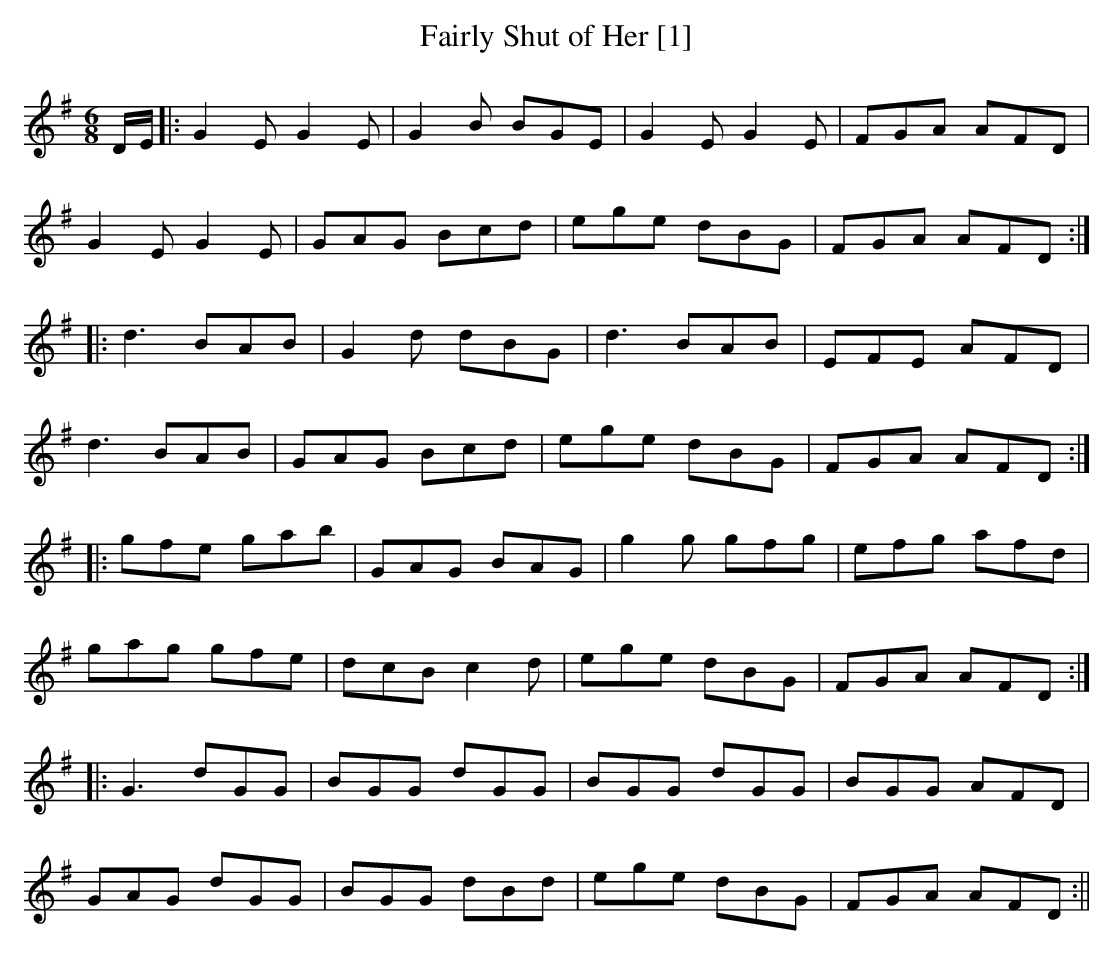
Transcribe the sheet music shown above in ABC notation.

X:1
T:Fairly Shut of Her [1]
M:6/8
L:1/8
K:G
D/2E/2|:G2 E G2 E|G2 B BGE|G2 E G2 E|FGA AFD|
G2 E G2 E|GAG Bcd|ege dBG|FGA AFD:|
|:d3 BAB|G2 d dBG|d3 BAB|EFE AFD|
d3 BAB|GAG Bcd|ege dBG|FGA AFD:|
|:gfe gab|GAG BAG|g2 g gfg|efg afd|
gag gfe|dcB c2 d|ege dBG|FGA AFD:|
|:G3 dGG|BGG dGG|BGG dGG|BGG AFD|
GAG dGG|BGG dBd|ege dBG|FGA AFD:||
